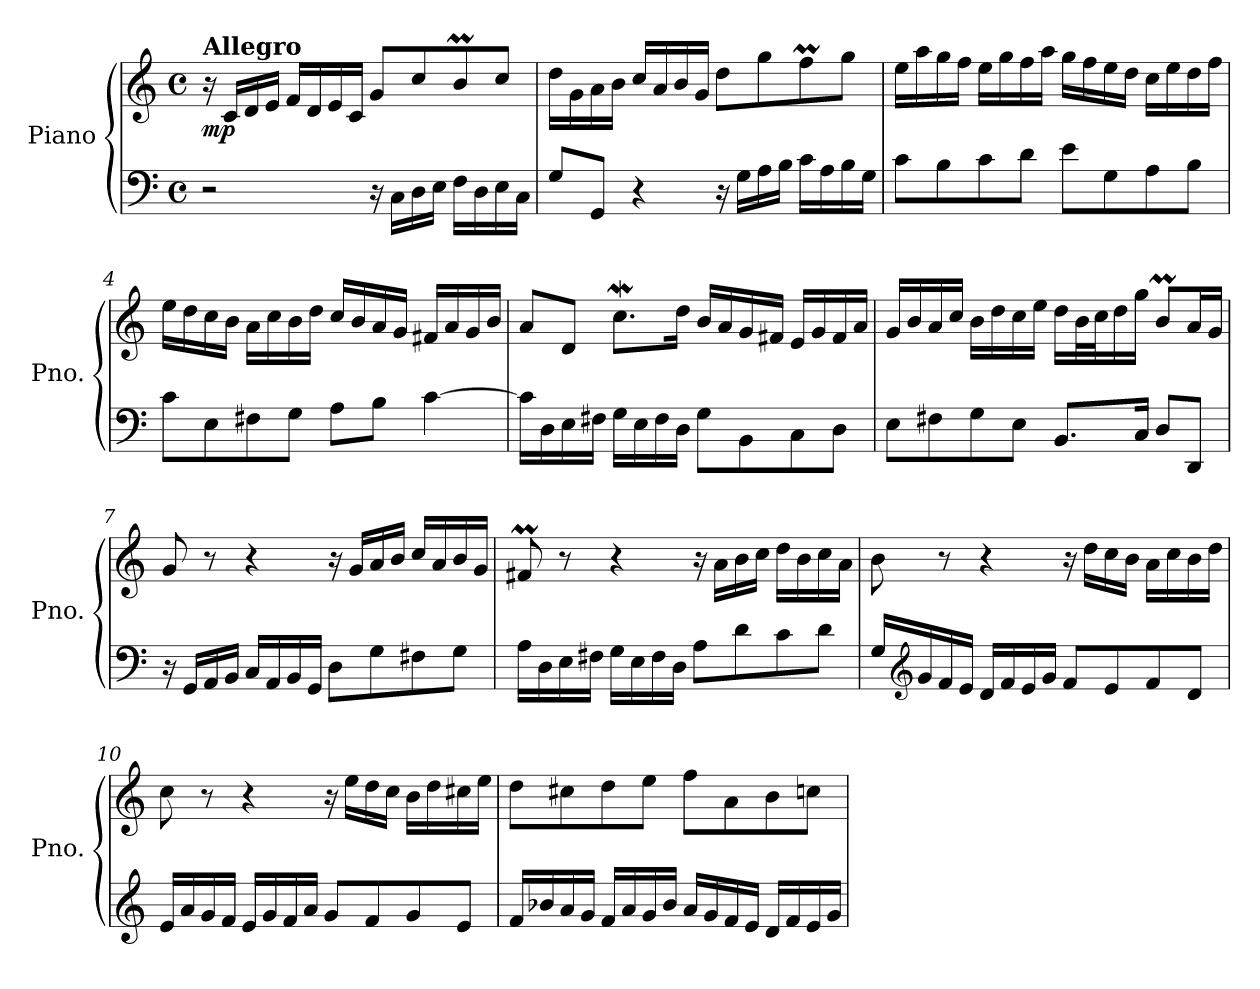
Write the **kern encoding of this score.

**kern	**kern	**dynam
*part1	*part1	*part1
*staff2	*staff1	*staff1/2
*I"Piano	*	*
*I'Pno.	*	*
*clefF4	*clefG2	*
*k[]	*k[]	*
*M4/4	*M4/4	*
*met(c)	*met(c)	*
*MM100	*MM100	*
=1	=1	=1
!	!LO:TX:a:B:t=Allegro	!
!	!	!LO:DY:b
2r	16r	mp
.	16c/LL	.
.	16d/	.
.	16e/JJ	.
.	16f/LL	.
.	16d/	.
.	16e/	.
.	16c/JJ	.
16r	8g/L	.
16C\LL	.	.
16D\	8cc/	.
16E\JJ	.	.
16F\LL	8bm/	.
16D\	.	.
16E\	8cc/J	.
16C\JJ	.	.
=2	=2	=2
8G/L	16dd\LL	.
.	16g\	.
8GG/J	16a\	.
.	16b\JJ	.
4r	16cc/LL	.
.	16a/	.
.	16b/	.
.	16g/JJ	.
16r	8dd\L	.
16G\LL	.	.
16A\	8gg\	.
16B\JJ	.	.
16c\LL	8ffM\	.
16A\	.	.
16B\	8gg\J	.
16G\JJ	.	.
=3	=3	=3
8c\L	16ee\LL	.
.	16aa\	.
8B\	16gg\	.
.	16ff\JJ	.
8c\	16ee\LL	.
.	16gg\	.
8d\J	16ff\	.
.	16aa\JJ	.
8e\L	16gg\LL	.
.	16ff\	.
8G\	16ee\	.
.	16dd\JJ	.
8A\	16cc\LL	.
.	16ee\	.
8B\J	16dd\	.
.	16ff\JJ	.
=4	=4	=4
8c\L	16ee\LL	.
.	16dd\	.
8E\	16cc\	.
.	16b\JJ	.
8F#X\	16a\LL	.
.	16cc\	.
8G\J	16b\	.
.	16dd\JJ	.
8A\L	16cc/LL	.
.	16b/	.
8B\J	16a/	.
.	16g/JJ	.
[4c\	16f#X/LL	.
.	16a/	.
.	16g/	.
.	16b/JJ	.
=5	=5	=5
16c\LL]	8a/L	.
16D\	.	.
16E\	8d/J	.
16F#X\JJ	.	.
16G\LL	8.ccw\L	.
16E\	.	.
16F#\	.	.
16D\JJ	16dd\Jk	.
8G\L	16b/LL	.
.	16a/	.
8BB\	16g/	.
.	16f#X/JJ	.
8C\	16e/LL	.
.	16g/	.
8D\J	16f#/	.
.	16a/JJ	.
=6	=6	=6
8E\L	16g/LL	.
.	16b/	.
8F#X\	16a/	.
.	16cc/JJ	.
8G\	16b\LL	.
.	16dd\	.
8E\J	16cc\	.
.	16ee\JJ	.
8.BB/L	16dd\LL	.
.	32b\L	.
.	32cc\J	.
.	16dd\	.
16C/Jk	16gg\JJ	.
8D/L	8bm/L	.
8DD/J	16a/L	.
.	16g/JJ	.
=7	=7	=7
16r	8g/	.
16GG/LL	.	.
16AA/	8r	.
16BB/JJ	.	.
16C/LL	4r	.
16AA/	.	.
16BB/	.	.
16GG/JJ	.	.
8D\L	16r	.
.	16g/LL	.
8G\	16a/	.
.	16b/JJ	.
8F#X\	16cc/LL	.
.	16a/	.
8G\J	16b/	.
.	16g/JJ	.
=8	=8	=8
16A\LL	8f#Xm/	.
16D\	.	.
16E\	8r	.
16F#X\JJ	.	.
16G\LL	4r	.
16E\	.	.
16F#\	.	.
16D\JJ	.	.
8A\L	16r	.
.	16a\LL	.
8d\	16b\	.
.	16cc\JJ	.
8c\	16dd\LL	.
.	16b\	.
8d\J	16cc\	.
.	16a\JJ	.
=9	=9	=9
16G/LL	8b\	.
*clefG2	*	*
16g/	.	.
16f/	8r	.
16e/JJ	.	.
16d/LL	4r	.
16f/	.	.
16e/	.	.
16g/JJ	.	.
8f/L	16r	.
.	16dd\LL	.
8e/	16cc\	.
.	16b\JJ	.
8f/	16a\LL	.
.	16cc\	.
8d/J	16b\	.
.	16dd\JJ	.
=10	=10	=10
16e/LL	8cc\	.
16a/	.	.
16g/	8r	.
16f/JJ	.	.
16e/LL	4r	.
16g/	.	.
16f/	.	.
16a/JJ	.	.
8g/L	16r	.
.	16ee\LL	.
8f/	16dd\	.
.	16cc\JJ	.
8g/	16b\LL	.
.	16dd\	.
8e/J	16cc#X\	.
.	16ee\JJ	.
=11	=11	=11
16f/LL	8dd\L	.
16b-X/	.	.
16a/	8cc#X\	.
16g/JJ	.	.
16f/LL	8dd\	.
16a/	.	.
16g/	8ee\J	.
16b-/JJ	.	.
16a/LL	8ff\L	.
16g/	.	.
16f/	8a\	.
16e/JJ	.	.
16d/LL	8b\	.
16f/	.	.
16e/	8ccn\J	.
16g/JJ	.	.
=	=	=
*-	*-	*-
